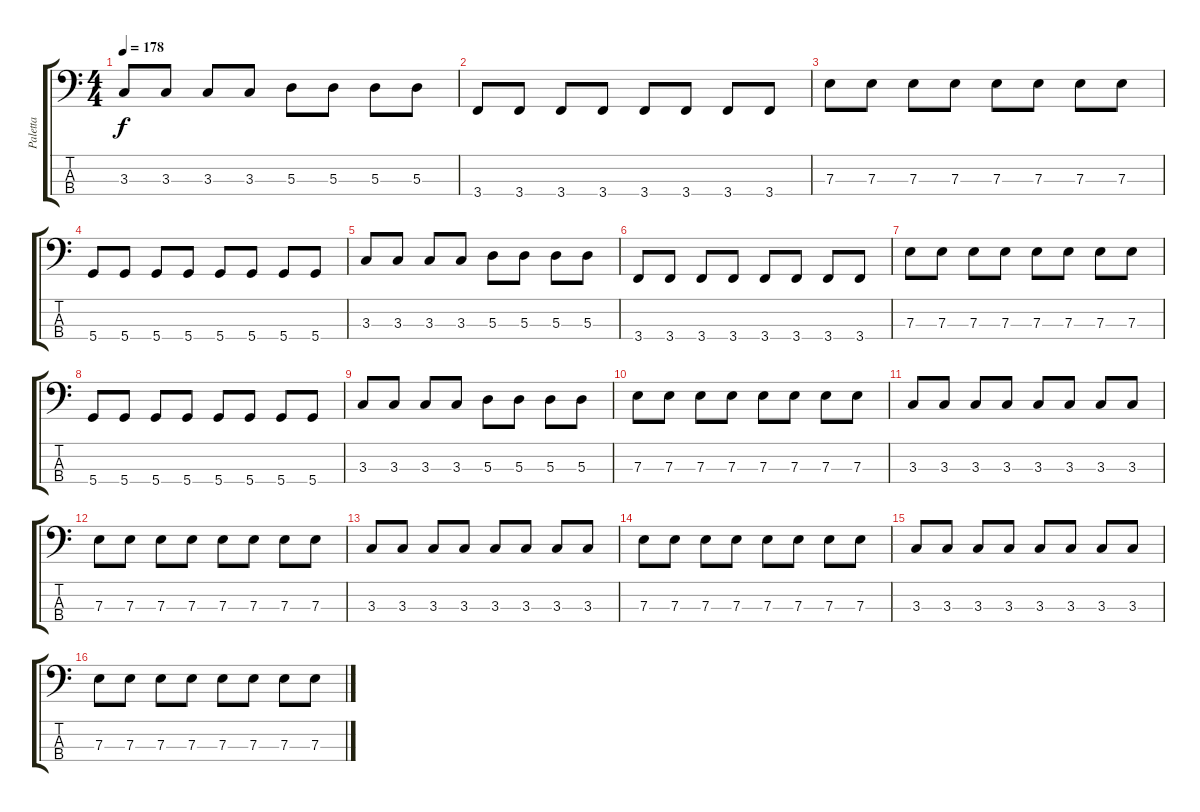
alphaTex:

\track ("Paletta" "Paletta") {instrument electricbassfinger}
\staff {score tabs}
\tuning (G2 D2 A1 D1) {hide}
\ts (4 4)
\tempo 178
\clef f4
\ks c
3.3.8{dy f} 3.3.8 3.3.8 3.3.8 5.3.8 5.3.8 5.3.8 5.3.8 |
3.4.8 3.4.8 3.4.8 3.4.8 3.4.8 3.4.8 3.4.8 3.4.8 |
7.3.8 7.3.8 7.3.8 7.3.8 7.3.8 7.3.8 7.3.8 7.3.8 |
5.4.8 5.4.8 5.4.8 5.4.8 5.4.8 5.4.8 5.4.8 5.4.8 |
3.3.8 3.3.8 3.3.8 3.3.8 5.3.8 5.3.8 5.3.8 5.3.8 |
3.4.8 3.4.8 3.4.8 3.4.8 3.4.8 3.4.8 3.4.8 3.4.8 |
7.3.8 7.3.8 7.3.8 7.3.8 7.3.8 7.3.8 7.3.8 7.3.8 |
5.4.8 5.4.8 5.4.8 5.4.8 5.4.8 5.4.8 5.4.8 5.4.8 |
3.3.8 3.3.8 3.3.8 3.3.8 5.3.8 5.3.8 5.3.8 5.3.8 |
7.3.8 7.3.8 7.3.8 7.3.8 7.3.8 7.3.8 7.3.8 7.3.8 |
3.3.8 3.3.8 3.3.8 3.3.8 3.3.8 3.3.8 3.3.8 3.3.8 |
7.3.8 7.3.8 7.3.8 7.3.8 7.3.8 7.3.8 7.3.8 7.3.8 |
3.3.8 3.3.8 3.3.8 3.3.8 3.3.8 3.3.8 3.3.8 3.3.8 |
7.3.8 7.3.8 7.3.8 7.3.8 7.3.8 7.3.8 7.3.8 7.3.8 |
3.3.8 3.3.8 3.3.8 3.3.8 3.3.8 3.3.8 3.3.8 3.3.8 |
7.3.8 7.3.8 7.3.8 7.3.8 7.3.8 7.3.8 7.3.8 7.3.8
